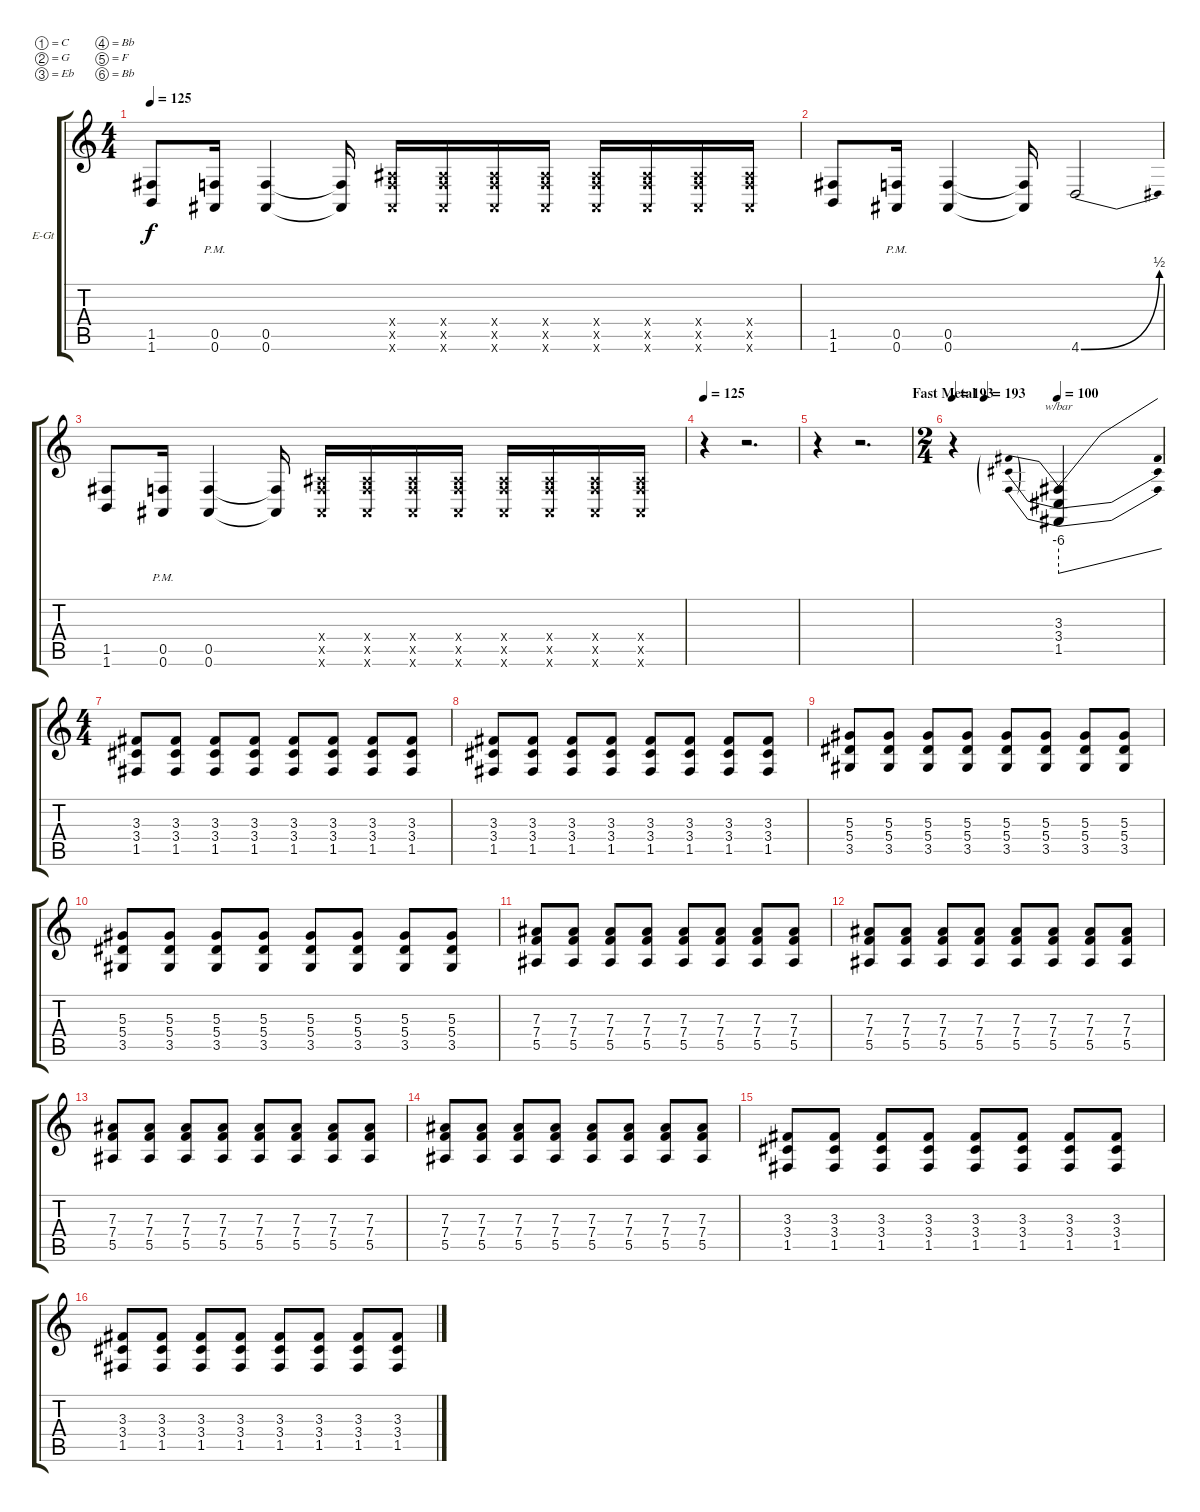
\bracketExtendMode groupsimilarinstruments
\firstSystemTrackNameOrientation horizontal
\otherSystemsTrackNameOrientation horizontal
\track ("Curtis Ward" "E-Gt") {instrument distortionguitar}
\staff {score tabs}
\tuning (C4 G3 Eb3 Bb2 F2 Bb1)
\ts (4 4)
\tempo 125
\clef g2
\ks c
(1.5 1.6).8{dy f} (0.5{pm} 0.6{pm}).16 (0.5 0.6).4 (0.5{t} 0.6{t}).16 (0.4{x} 0.5{x} 0.6{x}).16 (0.4{x} 0.5{x} 0.6{x}).16 (0.4{x} 0.5{x} 0.6{x}).16 (0.4{x} 0.5{x} 0.6{x}).16 (0.4{x} 0.5{x} 0.6{x}).16 (0.4{x} 0.5{x} 0.6{x}).16 (0.4{x} 0.5{x} 0.6{x}).16 (0.4{x} 0.5{x} 0.6{x}).16 |
(1.5 1.6).8 (0.5{pm} 0.6{pm}).16 (0.5 0.6).4 (0.5{t} 0.6{t}).16 4.6{be (bend 0 0 60 2)}.2 |
(1.5 1.6).8 (0.5{pm} 0.6{pm}).16 (0.5 0.6).4 (0.5{t} 0.6{t}).16 (0.4{x} 0.5{x} 0.6{x}).16 (0.4{x} 0.5{x} 0.6{x}).16 (0.4{x} 0.5{x} 0.6{x}).16 (0.4{x} 0.5{x} 0.6{x}).16 (0.4{x} 0.5{x} 0.6{x}).16 (0.4{x} 0.5{x} 0.6{x}).16 (0.4{x} 0.5{x} 0.6{x}).16 (0.4{x} 0.5{x} 0.6{x}).16 |
\tempo 125
r.4 r.2{d} |
\tempo (193 "Fast Metal" 1)
r.4 r.2{d} |
\ts (2 4)
\beaming (8 2 2)
\tempo 193
\tempo (100 0.5)
r.4 (3.3 3.4 1.5).4{tbe (predivedive default 0 -24 60 0)} |
\ts (4 4)
\beaming (8 2 2 2 2)
(3.3 3.4 1.5).8 (3.3 3.4 1.5).8 (3.3 3.4 1.5).8 (3.3 3.4 1.5).8 (3.3 3.4 1.5).8 (3.3 3.4 1.5).8 (3.3 3.4 1.5).8 (3.3 3.4 1.5).8 |
(3.3 3.4 1.5).8 (3.3 3.4 1.5).8 (3.3 3.4 1.5).8 (3.3 3.4 1.5).8 (3.3 3.4 1.5).8 (3.3 3.4 1.5).8 (3.3 3.4 1.5).8 (3.3 3.4 1.5).8 |
(5.3 5.4 3.5).8 (5.3 5.4 3.5).8 (5.3 5.4 3.5).8 (5.3 5.4 3.5).8 (5.3 5.4 3.5).8 (5.3 5.4 3.5).8 (5.3 5.4 3.5).8 (5.3 5.4 3.5).8 |
(5.3 5.4 3.5).8 (5.3 5.4 3.5).8 (5.3 5.4 3.5).8 (5.3 5.4 3.5).8 (5.3 5.4 3.5).8 (5.3 5.4 3.5).8 (5.3 5.4 3.5).8 (5.3 5.4 3.5).8 |
(7.3 7.4 5.5).8 (7.3 7.4 5.5).8 (7.3 7.4 5.5).8 (7.3 7.4 5.5).8 (7.3 7.4 5.5).8 (7.3 7.4 5.5).8 (7.3 7.4 5.5).8 (7.3 7.4 5.5).8 |
(7.3 7.4 5.5).8 (7.3 7.4 5.5).8 (7.3 7.4 5.5).8 (7.3 7.4 5.5).8 (7.3 7.4 5.5).8 (7.3 7.4 5.5).8 (7.3 7.4 5.5).8 (7.3 7.4 5.5).8 |
(7.3 7.4 5.5).8 (7.3 7.4 5.5).8 (7.3 7.4 5.5).8 (7.3 7.4 5.5).8 (7.3 7.4 5.5).8 (7.3 7.4 5.5).8 (7.3 7.4 5.5).8 (7.3 7.4 5.5).8 |
(7.3 7.4 5.5).8 (7.3 7.4 5.5).8 (7.3 7.4 5.5).8 (7.3 7.4 5.5).8 (7.3 7.4 5.5).8 (7.3 7.4 5.5).8 (7.3 7.4 5.5).8 (7.3 7.4 5.5).8 |
(3.3 3.4 1.5).8 (3.3 3.4 1.5).8 (3.3 3.4 1.5).8 (3.3 3.4 1.5).8 (3.3 3.4 1.5).8 (3.3 3.4 1.5).8 (3.3 3.4 1.5).8 (3.3 3.4 1.5).8 |
(3.3 3.4 1.5).8 (3.3 3.4 1.5).8 (3.3 3.4 1.5).8 (3.3 3.4 1.5).8 (3.3 3.4 1.5).8 (3.3 3.4 1.5).8 (3.3 3.4 1.5).8 (3.3 3.4 1.5).8
